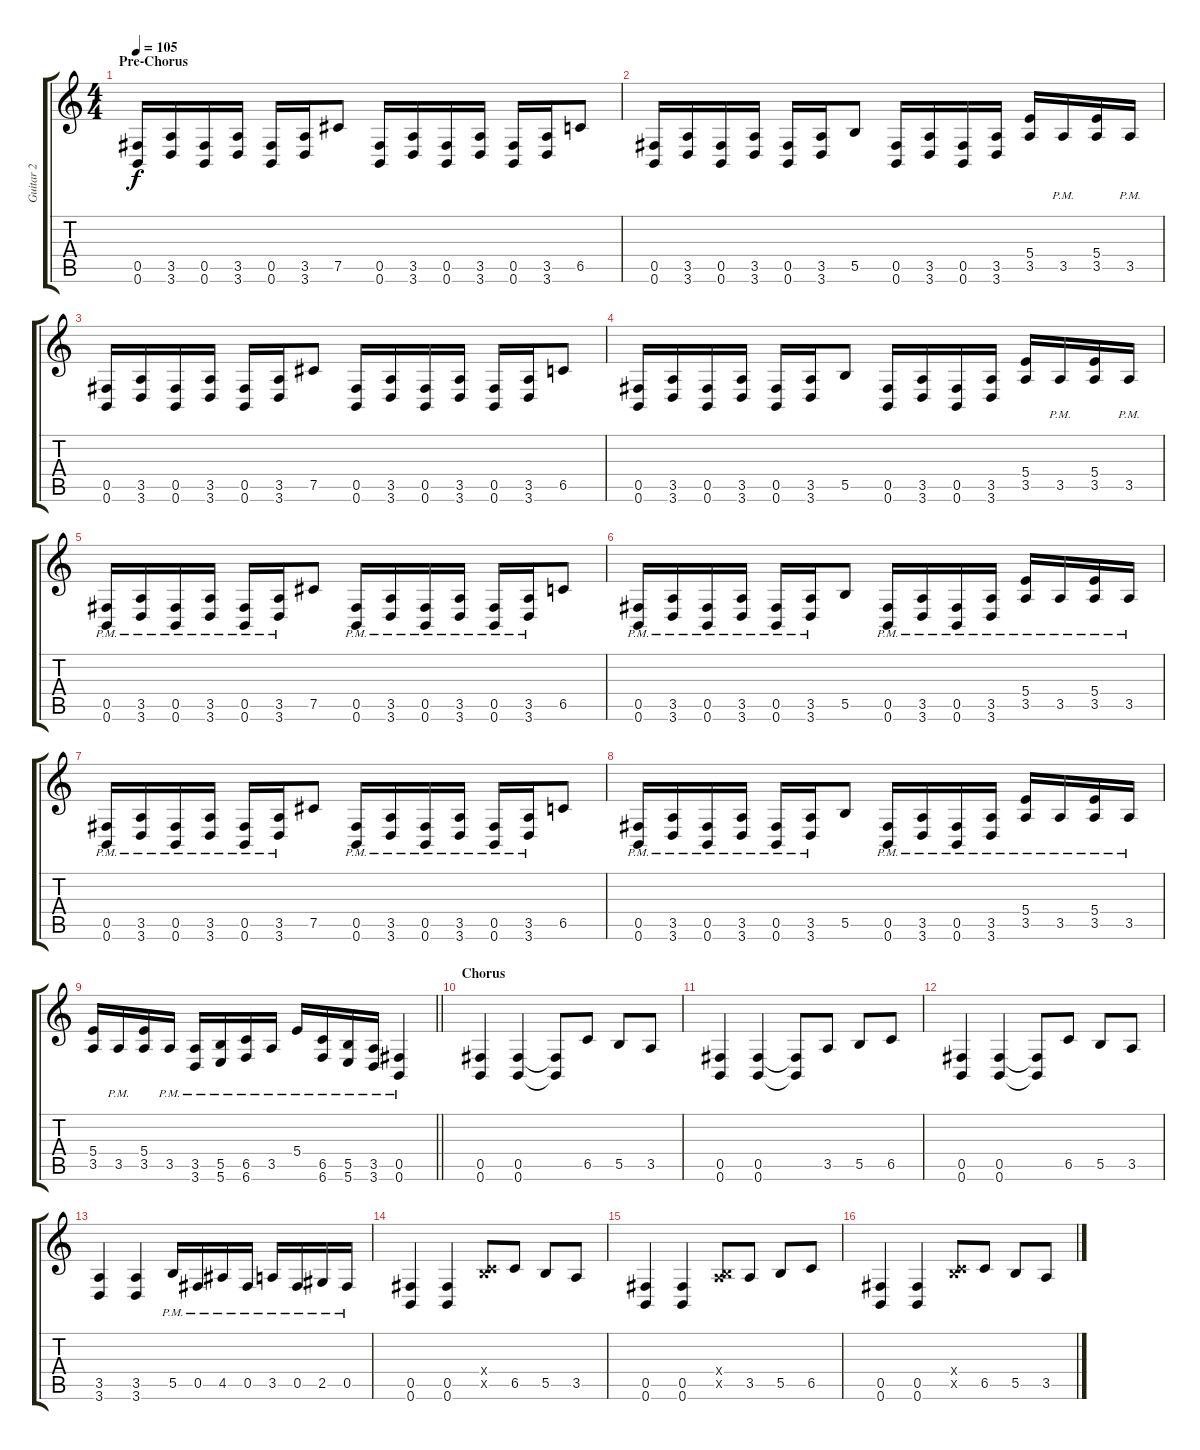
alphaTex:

\track ("Guitar 2" "Guitar 2") {instrument distortionguitar}
\staff {score tabs}
\tuning (Db4 Ab3 E3 B2 Gb2 B1) {hide}
\ts (4 4)
\section ("" "Pre-Chorus")
\tempo 105
\clef g2
\ks c
(0.5 0.6).16{dy f} (3.5 3.6).16 (0.5 0.6).16 (3.5 3.6).16 (0.5 0.6).16 (3.5 3.6).16 7.5.8 (0.5 0.6).16 (3.5 3.6).16 (0.5 0.6).16 (3.5 3.6).16 (0.5 0.6).16 (3.5 3.6).16 6.5.8 |
(0.5 0.6).16 (3.5 3.6).16 (0.5 0.6).16 (3.5 3.6).16 (0.5 0.6).16 (3.5 3.6).16 5.5.8 (0.5 0.6).16 (3.5 3.6).16 (0.5 0.6).16 (3.5 3.6).16 (5.4 3.5).16 3.5{pm}.16 (5.4 3.5).16 3.5{pm}.16 |
(0.5 0.6).16 (3.5 3.6).16 (0.5 0.6).16 (3.5 3.6).16 (0.5 0.6).16 (3.5 3.6).16 7.5.8 (0.5 0.6).16 (3.5 3.6).16 (0.5 0.6).16 (3.5 3.6).16 (0.5 0.6).16 (3.5 3.6).16 6.5.8 |
(0.5 0.6).16 (3.5 3.6).16 (0.5 0.6).16 (3.5 3.6).16 (0.5 0.6).16 (3.5 3.6).16 5.5.8 (0.5 0.6).16 (3.5 3.6).16 (0.5 0.6).16 (3.5 3.6).16 (5.4 3.5).16 3.5{pm}.16 (5.4 3.5).16 3.5{pm}.16 |
(0.5{pm} 0.6{pm}).16 (3.5{pm} 3.6{pm}).16 (0.5{pm} 0.6{pm}).16 (3.5{pm} 3.6{pm}).16 (0.5{pm} 0.6{pm}).16 (3.5{pm} 3.6{pm}).16 7.5.8 (0.5{pm} 0.6{pm}).16 (3.5{pm} 3.6{pm}).16 (0.5{pm} 0.6{pm}).16 (3.5{pm} 3.6{pm}).16 (0.5{pm} 0.6{pm}).16 (3.5{pm} 3.6{pm}).16 6.5.8 |
(0.5{pm} 0.6{pm}).16 (3.5{pm} 3.6{pm}).16 (0.5{pm} 0.6{pm}).16 (3.5{pm} 3.6{pm}).16 (0.5{pm} 0.6{pm}).16 (3.5{pm} 3.6{pm}).16 5.5.8 (0.5{pm} 0.6{pm}).16 (3.5{pm} 3.6{pm}).16 (0.5{pm} 0.6{pm}).16 (3.5{pm} 3.6{pm}).16 (5.4{pm} 3.5{pm}).16 3.5{pm}.16 (5.4{pm} 3.5{pm}).16 3.5{pm}.16 |
(0.5{pm} 0.6{pm}).16 (3.5{pm} 3.6{pm}).16 (0.5{pm} 0.6{pm}).16 (3.5{pm} 3.6{pm}).16 (0.5{pm} 0.6{pm}).16 (3.5{pm} 3.6{pm}).16 7.5.8 (0.5{pm} 0.6{pm}).16 (3.5{pm} 3.6{pm}).16 (0.5{pm} 0.6{pm}).16 (3.5{pm} 3.6{pm}).16 (0.5{pm} 0.6{pm}).16 (3.5{pm} 3.6{pm}).16 6.5.8 |
(0.5{pm} 0.6{pm}).16 (3.5{pm} 3.6{pm}).16 (0.5{pm} 0.6{pm}).16 (3.5{pm} 3.6{pm}).16 (0.5{pm} 0.6{pm}).16 (3.5{pm} 3.6{pm}).16 5.5.8 (0.5{pm} 0.6{pm}).16 (3.5{pm} 3.6{pm}).16 (0.5{pm} 0.6{pm}).16 (3.5{pm} 3.6{pm}).16 (5.4{pm} 3.5{pm}).16 3.5{pm}.16 (5.4{pm} 3.5{pm}).16 3.5{pm}.16 |
\barLineRight lightlight
(5.4 3.5).16 3.5{pm}.16 (5.4 3.5).16 3.5{pm}.16 (3.5{pm} 3.6{pm}).16 (5.5{pm} 5.6{pm}).16 (6.5{pm} 6.6{pm}).16 3.5{pm}.16 5.4{pm}.16 (6.5{pm} 6.6{pm}).16 (5.5{pm} 5.6{pm}).16 (3.5{pm} 3.6{pm}).16 (0.5{pm} 0.6{pm}).4 |
\section ("" "Chorus")
(0.5 0.6).4 (0.5 0.6).4 (0.5{t} 0.6{t}).8 6.5.8 5.5.8 3.5.8 |
(0.5 0.6).4 (0.5 0.6).4 (0.5{t} 0.6{t}).8 3.5.8 5.5.8 6.5.8 |
(0.5 0.6).4 (0.5 0.6).4 (0.5{t} 0.6{t}).8 6.5.8 5.5.8 3.5.8 |
(3.5 3.6).4 (3.5 3.6).4 5.5{pm}.16 0.5{pm}.16 4.5{pm}.16 0.5{pm}.16 3.5{pm}.16 0.5{pm}.16 2.5{pm}.16 0.5{pm}.16 |
(0.5 0.6).4 (0.5 0.6).4 (0.4{x} 6.5{x}).8 6.5.8 5.5.8 3.5.8 |
(0.5 0.6).4 (0.5 0.6).4 (0.4{x} 3.5{x}).8 3.5.8 5.5.8 6.5.8 |
(0.5 0.6).4 (0.5 0.6).4 (0.4{x} 6.5{x}).8 6.5.8 5.5.8 3.5.8
